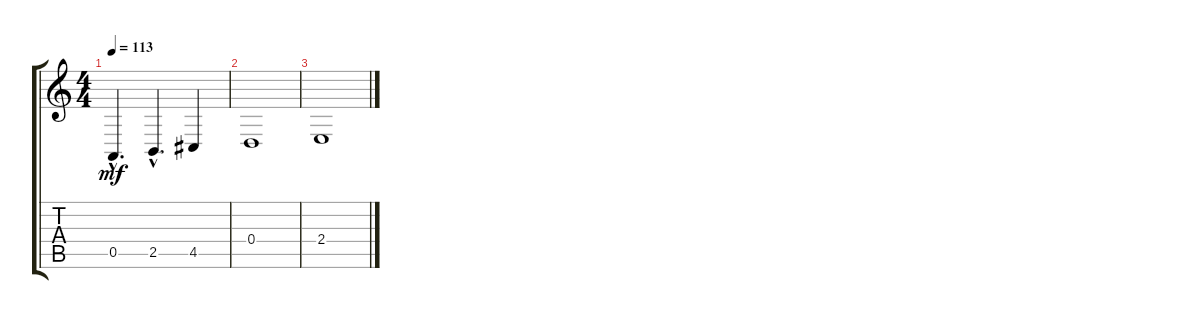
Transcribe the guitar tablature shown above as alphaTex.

\track "" {instrument choiraahs}
\staff {score tabs}
\tuning (E4 B3 G3 D3 A2 E2) {hide}
\ts (4 4)
\tempo 113
\clef g2
\ks c
0.5{hac}.4{d dy mf} 2.5{hac}.4{d} 4.5.4 |
0.4.1 |
2.4.1
